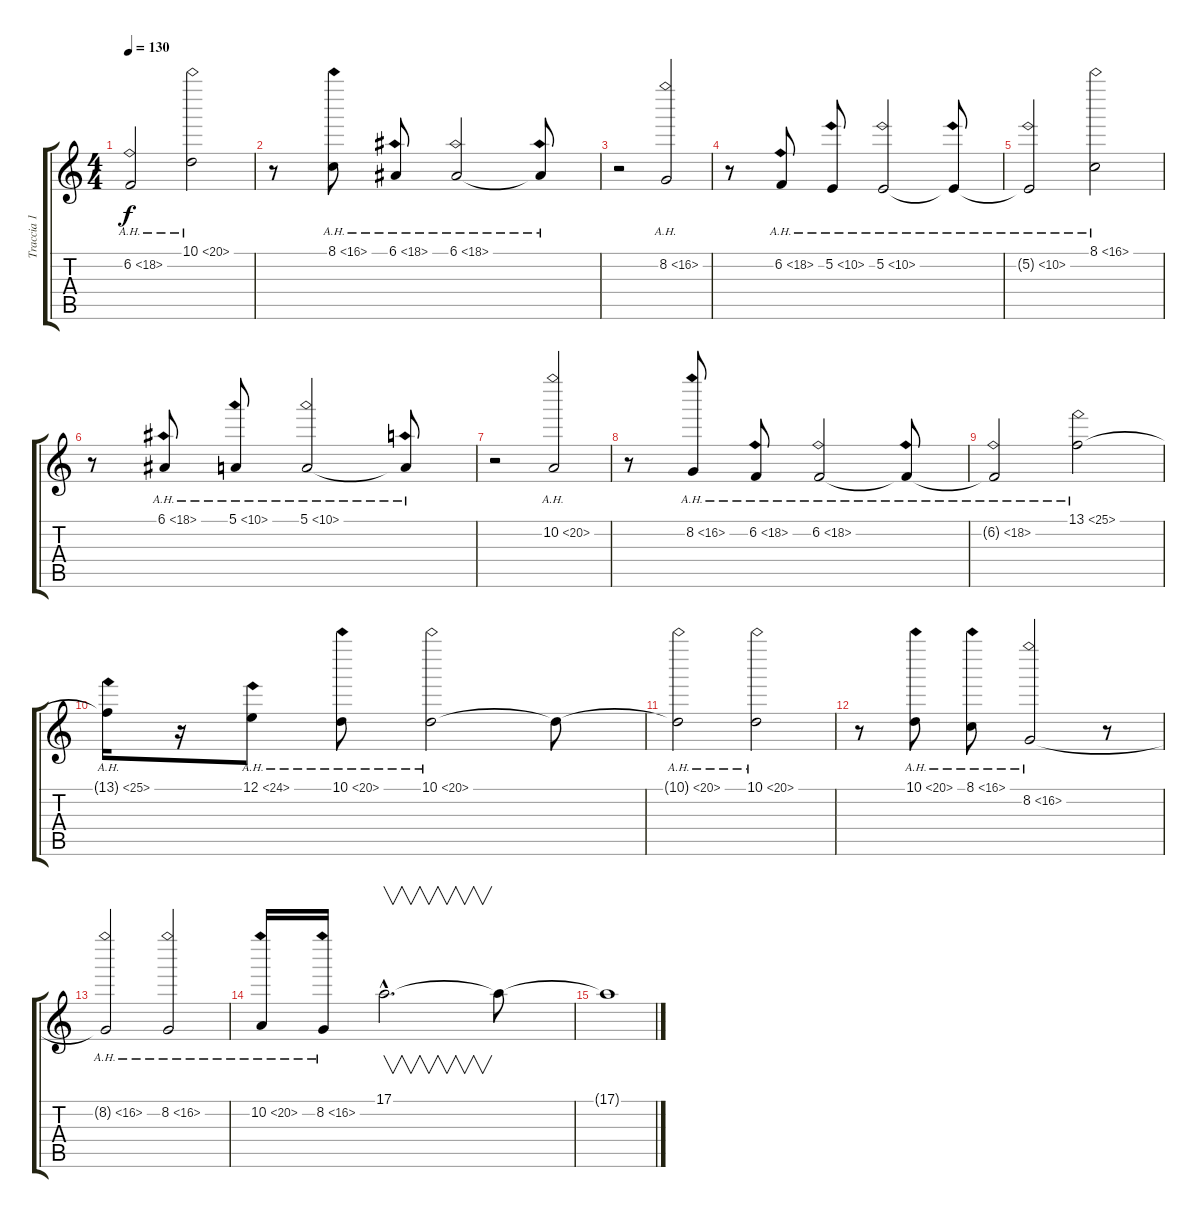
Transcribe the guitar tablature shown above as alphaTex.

\track ("Traccia 1" "Traccia 1") {instrument panflute}
\staff {score tabs}
\tuning (E4 B3 G3 D3 A2 E2) {hide}
\ts (4 4)
\tempo 130
\clef g2
\ks c
6.2{ah 12 t}.2{dy f} 10.1{ah 10}.2 |
r.8 8.1{ah 8}.8 6.1{ah 12}.8 6.1{ah 12}.2 6.1{ah 12 t}.8 |
r.2 8.2{ah 8}.2 |
r.8 6.2{ah 12}.8 5.2{ah 5}.8 5.2{ah 5}.2 5.2{ah 5 t}.8 |
5.2{ah 5 t}.2 8.1{ah 8}.2 |
r.8 6.1{ah 12}.8 5.1{ah 5}.8 5.1{ah 5}.2 5.1{ah 12 t}.8 |
r.2 10.2{ah 10}.2 |
r.8 8.2{ah 8}.8 6.2{ah 12}.8 6.2{ah 12}.2 6.2{ah 12 t}.8 |
6.2{ah 12 t}.2 13.1{ah 12}.2 |
13.1{ah 12 t}.16 r.16 12.1{ah 12}.8 10.1{ah 10}.8 10.1{ah 10}.2 10.1{t}.8 |
10.1{ah 10 t}.2 10.1{ah 10}.2 |
r.8 10.1{ah 10}.8 8.1{ah 8}.8 8.2{ah 8}.2 r.8 |
8.2{ah 8 t}.2 8.2{ah 8}.2 |
10.2{ah 10}.16 8.2{ah 8}.16 17.1{hac}.2{v d} 17.1{t}.8 |
17.1{t}.1
